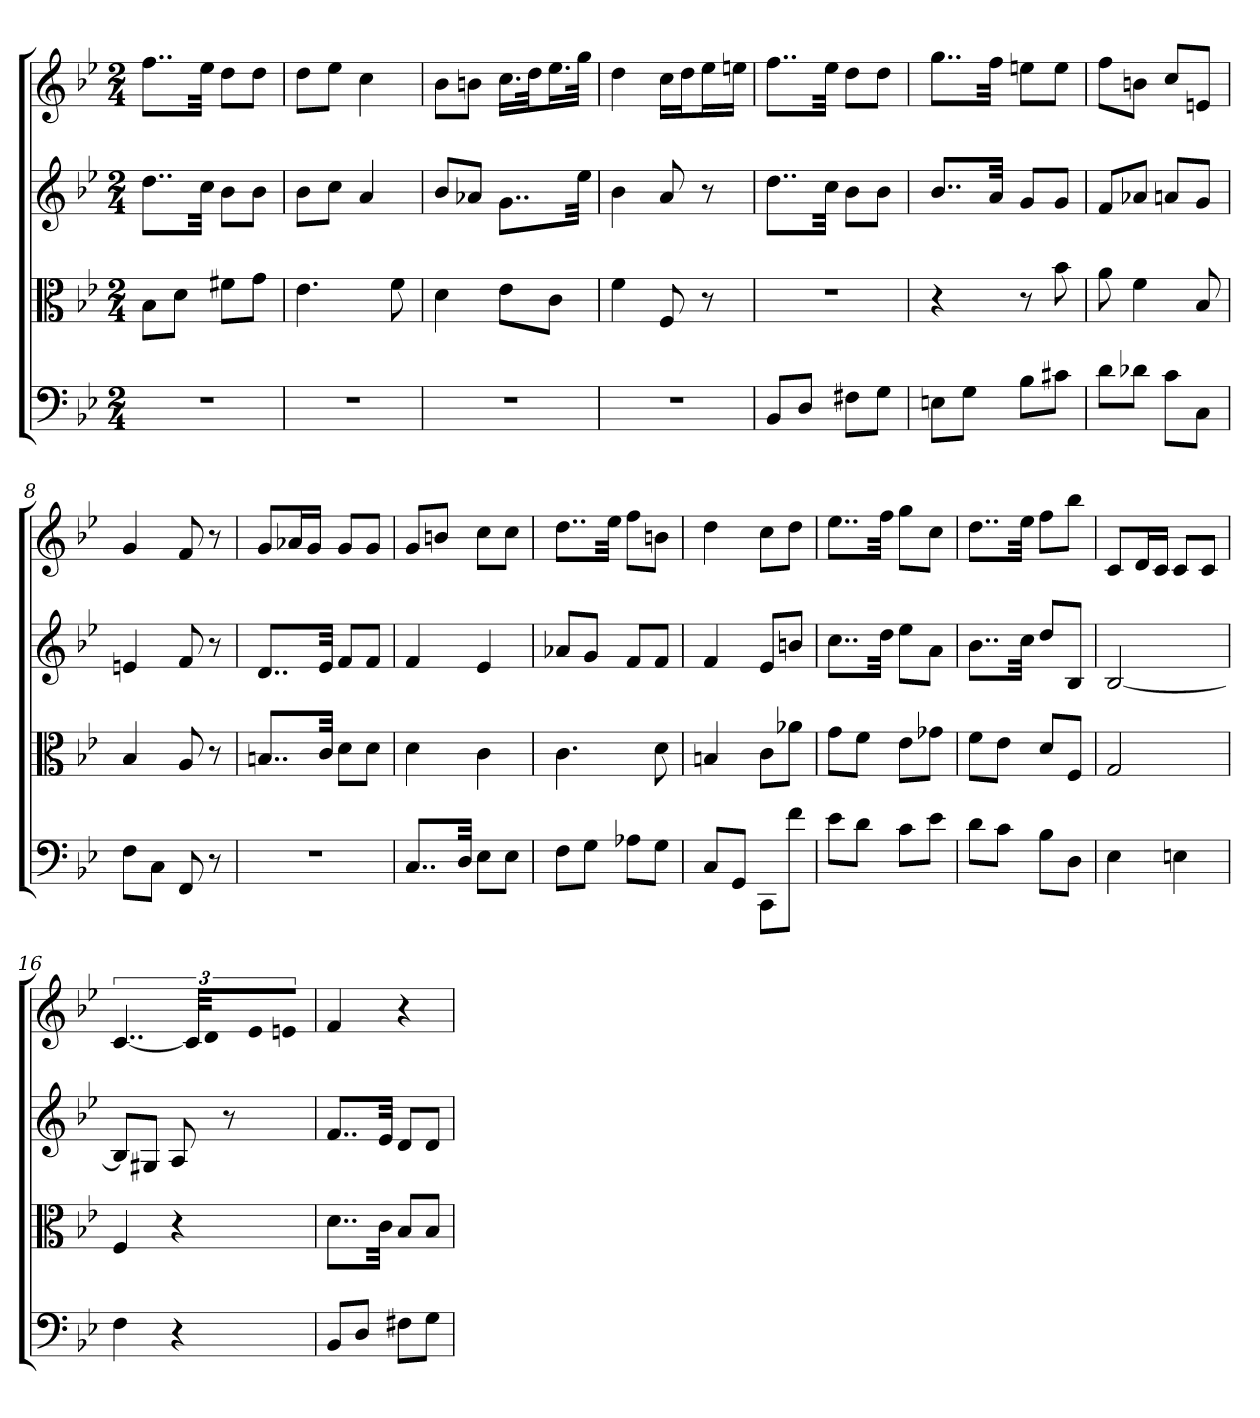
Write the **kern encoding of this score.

**kern	**kern	**kern	**kern
*part4	*part3	*part2	*part1
*staff4	*staff3	*staff2	*staff1
*clefF4	*clefC3	*	*
*k[b-e-]	*k[b-e-]	*k[b-e-]	*k[b-e-]
*B-:	*B-:	*B-:	*B-:
*M2/4	*M2/4	*M2/4	*M2/4
=	=	=	=
2r	8B-\L	8..ddL	8..ffL
.	8d\J	.	.
.	.	32ccJkk	32ee-Jkk
.	8f#X\L	8b-L	8ddL
.	8g\J	8b-J	8ddJ
=2	=2	=2	=2
2r	4.e-	8b-L	8ddL
.	.	8ccJ	8ee-J
.	.	4a	4cc
.	8f	.	.
=3	=3	=3	=3
2r	4d	8b-L	8b-L
.	.	8a-XJ	8bnJ
.	8e-\L	8..gL	16.ccLL
.	.	.	32ddJk
.	8c\J	.	16.ee-L
.	.	32ee-Jkk	32ggJJk
=4	=4	=4	=4
2r	4f	4b-	4dd
.	8F	8a	16ccLL
.	.	.	16ddJ
.	8r	8r	16ee-L
.	.	.	16eenJJ
=5	=5	=5	=5
8BB-/L	2r	8..ddL	8..ffL
8D/J	.	.	.
.	.	32ccJkk	32ee-Jkk
8F#X\L	.	8b-L	8ddL
8G\J	.	8b-J	8ddJ
=6	=6	=6	=6
8En\L	4r	8..b-L	8..ggL
8G\J	.	.	.
.	.	32aJkk	32ffJkk
8B-\L	8r	8gL	8eenL
8c#X\J	8b-	8gJ	8eeJ
=7	=7	=7	=7
8d\L	8a	8fL	8ffL
8d-X\J	4f	8a-XJ	8bnJ
8c\L	.	8anL	8ccL
8C\J	8B-	8gJ	8enJ
=8	=8	=8	=8
8F\L	4B-	4en	4g
8C\J	.	.	.
8FF	8A	8f	8f
8r	8r	8r	8r
=9	=9	=9	=9
2r	8..Bn/L	8..dL	8gL
.	.	.	16a-XL
.	.	.	16gJJ
.	32c/Jkk	32e-Jkk	.
.	8d\L	8fL	8gL
.	8d\J	8fJ	8gJ
=10	=10	=10	=10
8..C/L	4d	4f	8gL
.	.	.	8bnJ
32D/Jkk	.	.	.
8E-\L	4c	4e-	8ccL
8E-\J	.	.	8ccJ
=11	=11	=11	=11
8F\L	4.c	8a-XL	8..ddL
8G\J	.	8gJ	.
.	.	.	32ee-Jkk
8A-X\L	.	8fL	8ffL
8G\J	8d	8fJ	8bnJ
=12	=12	=12	=12
8C/L	4Bn	4f	4dd
8GG/J	.	.	.
8CC\L	8c\L	8e-L	8ccL
8f\J	8a-X\J	8bnJ	8ddJ
=13	=13	=13	=13
8e-\L	8g\L	8..ccL	8..ee-L
8d\J	8f\J	.	.
.	.	32ddJkk	32ffJkk
8c\L	8e-\L	8ee-L	8ggL
8e-\J	8g-X\J	8aJ	8ccJ
=14	=14	=14	=14
8d\L	8f\L	8..b-L	8..ddL
8c\J	8e-\J	.	.
.	.	32ccJkk	32ee-Jkk
8B-\L	8d/L	8ddL	8ffL
8D\J	8F/J	8B-J	8bb-J
=15	=15	=15	=15
4E-	2G	[2B-	8cL
.	.	.	16dL
.	.	.	16cJJ
4En	.	.	8cL
.	.	.	8cJ
=16	=16	=16	=16
4F	4F	8B-L]	[6..c
.	.	8G#XJ	.
4r	4r	8A	.
.	.	.	48cKLL]
.	.	.	16dJ
.	.	8r	16e-L
.	.	.	16enJJ
=17	=17	=17	=17
8BB-/L	8..d\L	8..fL	4f
8D/J	.	.	.
.	32c\Jkk	32e-Jkk	.
8F#X\L	8B-/L	8dL	4r
8G\J	8B-/J	8dJ	.
=	=	=	=
*-	*-	*-	*-
